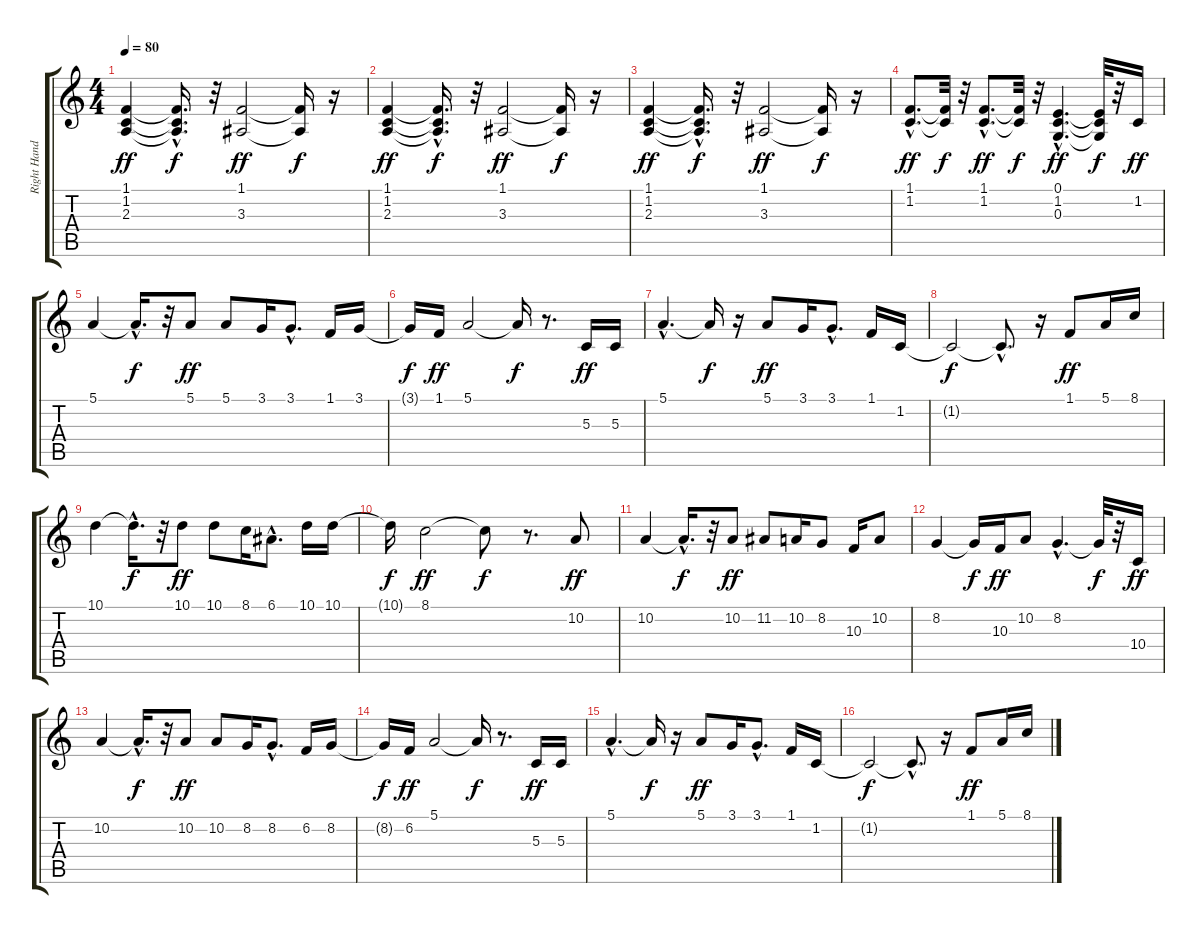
\track ("Right Hand" "Right Hand") {instrument acousticgrandpiano}
\staff {score tabs}
\tuning (E4 B3 G3 D3 A2 E2) {hide}
\ts (4 4)
\tempo 80
\clef g2
\ks c
(1.1 1.2 2.3).4{dy ff instrument acousticgrandpiano} (1.1{hac t} 1.2{hac t} 2.3{hac t}).16{d dy f} r.32 (1.1 3.3).2{dy ff} (1.1{t} 3.3{t}).16{dy f} r.16 |
(1.1 1.2 2.3).4{dy ff} (1.1{hac t} 1.2{hac t} 2.3{hac t}).16{d dy f} r.32 (1.1 3.3).2{dy ff} (1.1{t} 3.3{t}).16{dy f} r.16 |
(1.1 1.2 2.3).4{dy ff} (1.1{hac t} 1.2{hac t} 2.3{hac t}).16{d dy f} r.32 (1.1 3.3).2{dy ff} (1.1{t} 3.3{t}).16{dy f} r.16 |
(1.1{hac} 1.2{hac}).8{d dy ff} (1.1{t} 1.2{t}).32{dy f} r.32 (1.1{hac} 1.2{hac}).8{d dy ff} (1.1{t} 1.2{t}).32{dy f} r.32 (0.1{hac} 1.2{hac} 0.3{hac}).4{d dy ff} (0.1{t} 1.2{t} 0.3{t}).32{dy f} r.32 1.2.16{dy ff} |
5.1.4 5.1{hac t}.16{d dy f} r.32 5.1.8{dy ff} 5.1.8 3.1.16 3.1{hac}.8{d} 1.1.16 3.1.16 |
3.1{t}.16{dy f} 1.1.16{dy ff} 5.1.2 5.1{t}.16{dy f} r.8{d} 5.3.16{dy ff} 5.3.16 |
5.1{hac}.4{d} 5.1{t}.16{dy f} r.16 5.1.8{dy ff} 3.1.16 3.1{hac}.8{d} 1.1.16 1.2.16 |
1.2{t}.2{dy f} 1.2{hac t}.8{d} r.16 1.1.8{dy ff} 5.1.16 8.1.16 |
10.1.4 10.1{hac t}.16{d dy f} r.32 10.1.8{dy ff} 10.1.8 8.1.16 6.1{hac}.8{d} 10.1.16 10.1.16 |
10.1{t}.16{dy f} 8.1.2{dy ff} 8.1{t}.8{dy f} r.8{d} 10.2.8{dy ff} |
10.2.4 10.2{hac t}.16{d dy f} r.32 10.2.8{dy ff} 11.2.8 10.2.16 8.2.8 10.3.16 10.2.8 |
8.2.4 8.2{t}.16{dy f} 10.3.16{dy ff} 10.2.8 8.2{hac}.4{d} 8.2{t}.32{dy f} r.32 10.4.16{dy ff} |
10.2.4 10.2{hac t}.16{d dy f} r.32 10.2.8{dy ff} 10.2.8 8.2.16 8.2{hac}.8{d} 6.2.16 8.2.16 |
8.2{t}.16{dy f} 6.2.16{dy ff} 5.1.2 5.1{t}.16{dy f} r.8{d} 5.3.16{dy ff} 5.3.16 |
5.1{hac}.4{d} 5.1{t}.16{dy f} r.16 5.1.8{dy ff} 3.1.16 3.1{hac}.8{d} 1.1.16 1.2.16 |
1.2{t}.2{dy f} 1.2{hac t}.8{d} r.16 1.1.8{dy ff} 5.1.16 8.1.16
